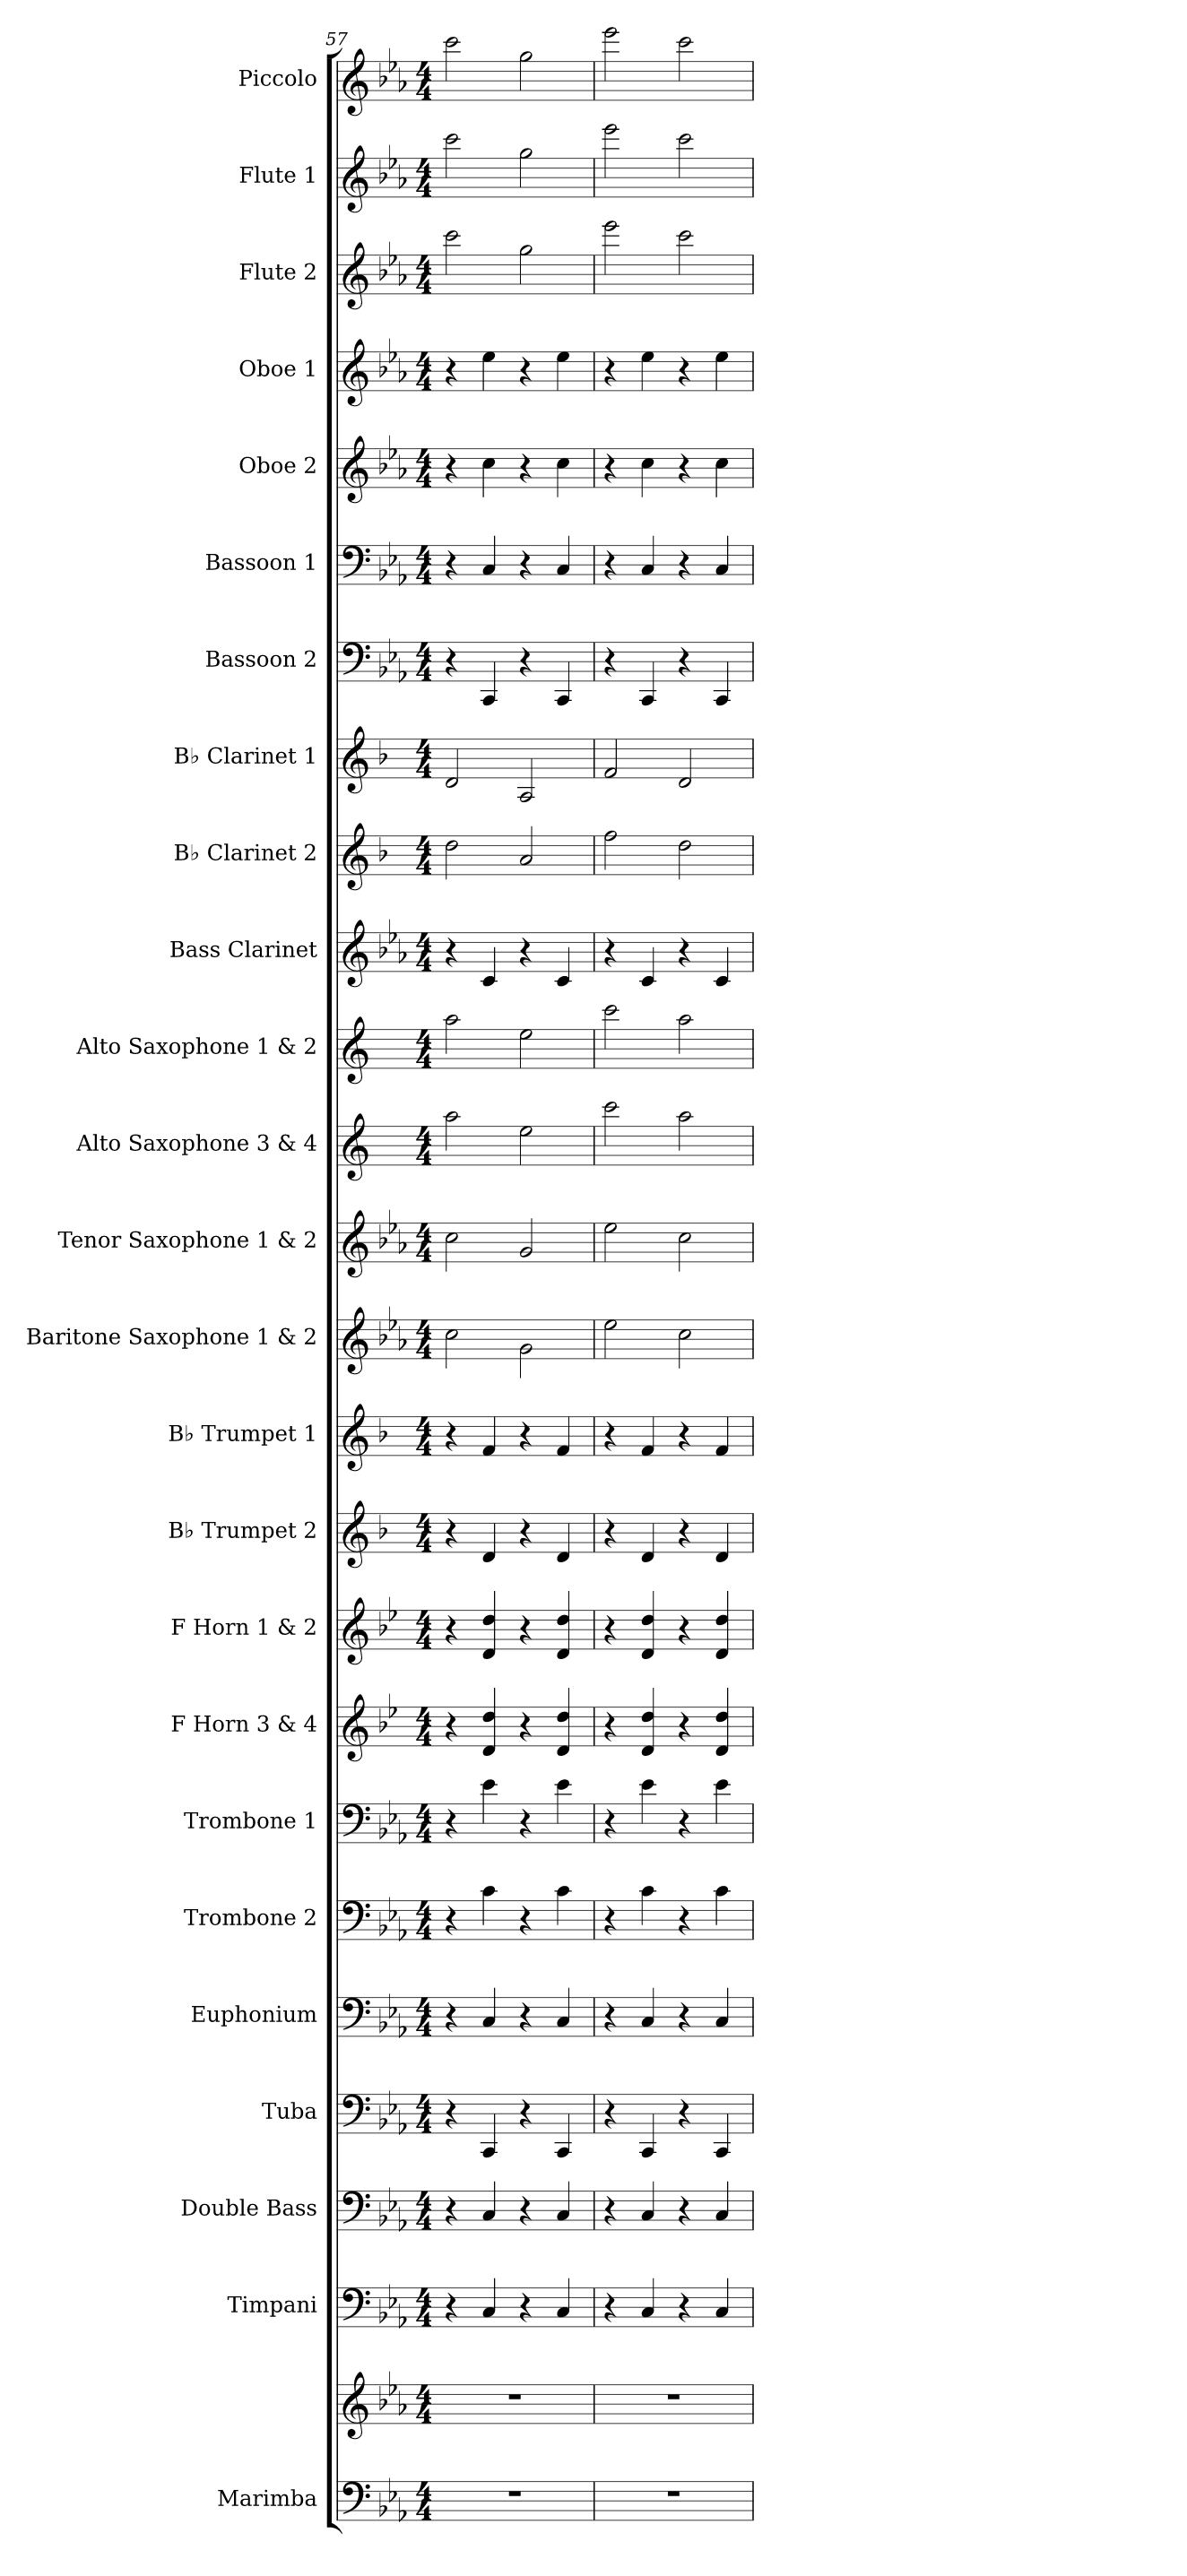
**kern	**kern	**kern	**kern	**kern	**kern	**kern	**kern	**kern	**kern	**kern	**kern	**kern	**kern	**kern	**kern	**kern	**kern	**kern	**kern	**kern	**kern	**kern	**kern	**kern	**kern
*part25	*part25	*part24	*part23	*part22	*part21	*part20	*part19	*part18	*part17	*part16	*part15	*part14	*part13	*part12	*part11	*part10	*part9	*part8	*part7	*part6	*part5	*part4	*part3	*part2	*part1
*staff26	*staff25	*staff24	*staff23	*staff22	*staff21	*staff20	*staff19	*staff18	*staff17	*staff16	*staff15	*staff14	*staff13	*staff12	*staff11	*staff10	*staff9	*staff8	*staff7	*staff6	*staff5	*staff4	*staff3	*staff2	*staff1
*I"Marimba	*	*I"Timpani	*I"Double Bass	*I"Tuba	*I"Euphonium	*I"Trombone 2	*I"Trombone 1	*I"F Horn 3 &amp; 4	*I"F Horn 1 &amp; 2	*I"B♭ Trumpet 2	*I"B♭ Trumpet 1	*I"Baritone Saxophone 1 &amp; 2	*I"Tenor Saxophone 1 &amp; 2	*I"Alto Saxophone 3 &amp; 4	*I"Alto Saxophone 1 &amp; 2	*I"Bass Clarinet	*I"B♭ Clarinet 2	*I"B♭ Clarinet 1	*I"Bassoon 2	*I"Bassoon 1	*I"Oboe 2	*I"Oboe 1	*I"Flute 2	*I"Flute 1	*I"Piccolo
*I'Mrm.	*	*I'Timp.	*I'Db.	*I'Tba.	*I'Euph.	*I'Tbn. 2	*I'Tbn. 1	*I'F Hn. 3 4	*I'F Hn. 1 2	*I'B♭ Tpt. 2	*I'B♭ Tpt. 1	*I'Bar. Sax. 1 2	*I'T. Sax. 1 2	*I'A. Sax. 3 4	*I'A. Sax. 1 2	*I'B. Cl.	*I'B♭ Cl. 2	*I'B♭ Cl. 1	*I'Bsn. 2	*I'Bsn. 1	*I'Ob. 2	*I'Ob. 1	*I'Fl. 2	*I'Fl. 1	*I'Picc.
*clefF4	*clefG2	*clefF4	*clefF4	*clefF4	*clefF4	*clefF4	*clefF4	*clefG2	*clefG2	*clefG2	*clefG2	*clefG2	*clefG2	*clefG2	*clefG2	*clefG2	*clefG2	*clefG2	*clefF4	*clefF4	*clefG2	*clefG2	*clefG2	*clefG2	*clefG2
*	*	*	*ITrd7c12	*	*	*	*	*ITrd4c7	*ITrd4c7	*ITrd1c2	*ITrd1c2	*ITrd12c21	*ITrd8c14	*ITrd5c9	*ITrd5c9	*ITrd8c14	*ITrd1c2	*ITrd1c2	*	*	*	*	*	*	*ITrd-7c-12
*k[b-e-a-]	*k[b-e-a-]	*k[b-e-a-]	*k[b-e-a-]	*k[b-e-a-]	*k[b-e-a-]	*k[b-e-a-]	*k[b-e-a-]	*k[b-e-a-]	*k[b-e-a-]	*k[b-e-a-]	*k[b-e-a-]	*k[b-e-a-]	*k[b-e-a-]	*k[b-e-a-]	*k[b-e-a-]	*k[b-e-a-]	*k[b-e-a-]	*k[b-e-a-]	*k[b-e-a-]	*k[b-e-a-]	*k[b-e-a-]	*k[b-e-a-]	*k[b-e-a-]	*k[b-e-a-]	*k[b-e-a-]
*M4/4	*M4/4	*M4/4	*M4/4	*M4/4	*M4/4	*M4/4	*M4/4	*M4/4	*M4/4	*M4/4	*M4/4	*M4/4	*M4/4	*M4/4	*M4/4	*M4/4	*M4/4	*M4/4	*M4/4	*M4/4	*M4/4	*M4/4	*M4/4	*M4/4	*M4/4
=57	=57	=57	=57	=57	=57	=57	=57	=57	=57	=57	=57	=57	=57	=57	=57	=57	=57	=57	=57	=57	=57	=57	=57	=57	=57
1r	1r	4r	4r	4r	4r	4r	4r	4r	4r	4r	4r	2c\	2c\	2cc\	2cc\	4r	2cc\	2c/	4r	4r	4r	4r	2ccc\	2ccc\	2cccc\
.	.	4C/	4CC/	4CC/	4C/	4c\	4e-\	4G/ 4g/	4G/ 4g/	4c/	4e-/	.	.	.	.	4C/	.	.	4CC/	4C/	4cc\	4ee-\	.	.	.
.	.	4r	4r	4r	4r	4r	4r	4r	4r	4r	4r	2G\	2G/	2g\	2g\	4r	2g/	2G/	4r	4r	4r	4r	2gg\	2gg\	2ggg\
.	.	4C/	4CC/	4CC/	4C/	4c\	4e-\	4G/ 4g/	4G/ 4g/	4c/	4e-/	.	.	.	.	4C/	.	.	4CC/	4C/	4cc\	4ee-\	.	.	.
=58	=58	=58	=58	=58	=58	=58	=58	=58	=58	=58	=58	=58	=58	=58	=58	=58	=58	=58	=58	=58	=58	=58	=58	=58	=58
1r	1r	4r	4r	4r	4r	4r	4r	4r	4r	4r	4r	2e-\	2e-\	2ee-\	2ee-\	4r	2ee-\	2e-/	4r	4r	4r	4r	2eee-\	2eee-\	2eeee-\
.	.	4C/	4CC/	4CC/	4C/	4c\	4e-\	4G/ 4g/	4G/ 4g/	4c/	4e-/	.	.	.	.	4C/	.	.	4CC/	4C/	4cc\	4ee-\	.	.	.
.	.	4r	4r	4r	4r	4r	4r	4r	4r	4r	4r	2c\	2c\	2cc\	2cc\	4r	2cc\	2c/	4r	4r	4r	4r	2ccc\	2ccc\	2cccc\
.	.	4C/	4CC/	4CC/	4C/	4c\	4e-\	4G/ 4g/	4G/ 4g/	4c/	4e-/	.	.	.	.	4C/	.	.	4CC/	4C/	4cc\	4ee-\	.	.	.
=	=	=	=	=	=	=	=	=	=	=	=	=	=	=	=	=	=	=	=	=	=	=	=	=	=
*-	*-	*-	*-	*-	*-	*-	*-	*-	*-	*-	*-	*-	*-	*-	*-	*-	*-	*-	*-	*-	*-	*-	*-	*-	*-
